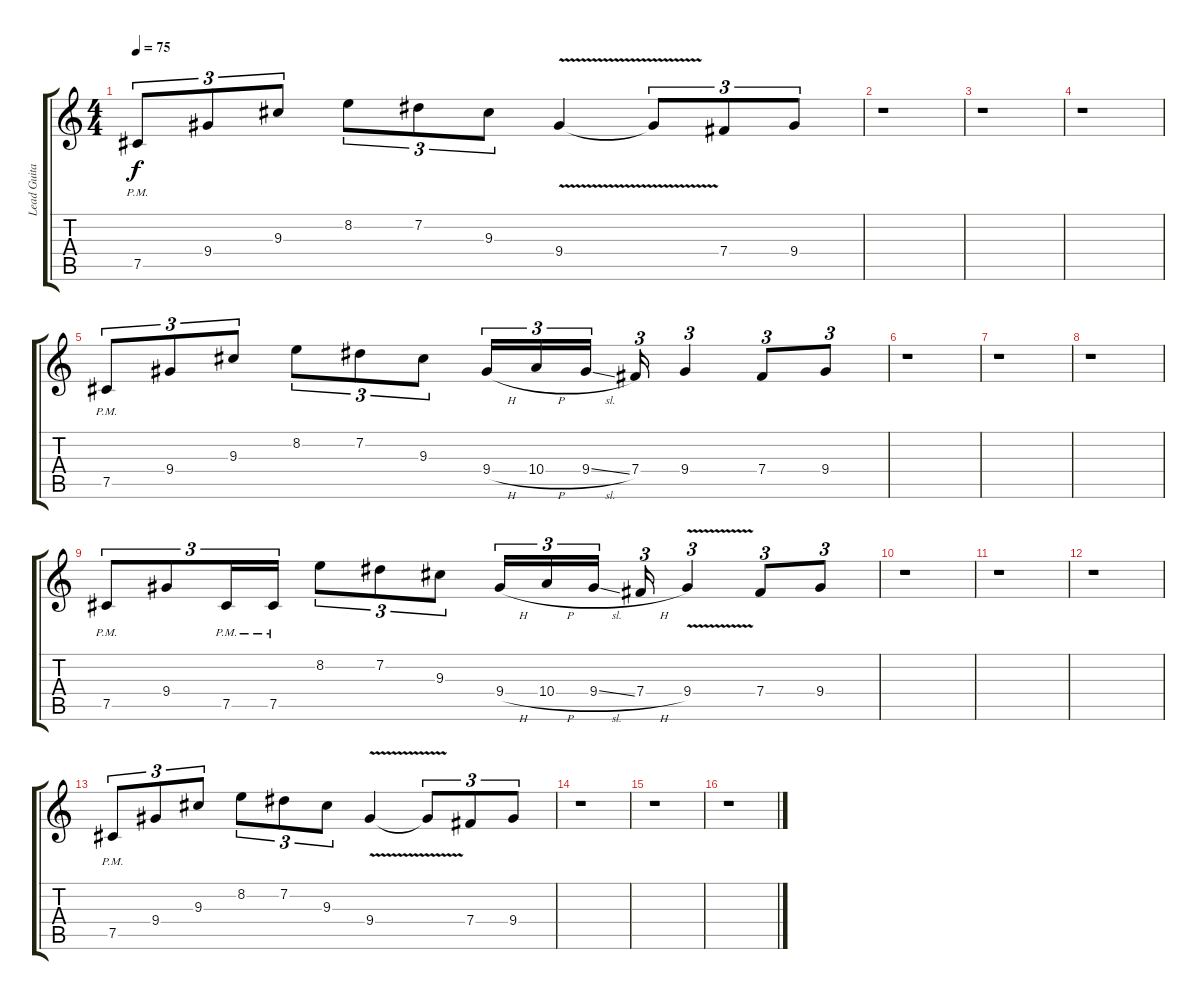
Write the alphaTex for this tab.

\track ("Lead Guitar 1 (Distortion)" "Lead Guita") {instrument overdrivenguitar}
\staff {score tabs}
\tuning (Db4 Ab3 E3 B2 Gb2 Db2) {hide}
\ts (4 4)
\tempo 75
\clef g2
\ks c
7.5{pm}.8{tu (3 2) dy f} 9.4.8{tu (3 2)} 9.3.8{tu (3 2)} 8.2.8{tu (3 2)} 7.2.8{tu (3 2)} 9.3.8{tu (3 2)} 9.4{v}.4 9.4{t}.8{tu (3 2)} 7.4.8{tu (3 2)} 9.4.8{tu (3 2)} |
r.1 |
r.1 |
r.1 |
7.5{pm}.8{tu (3 2)} 9.4.8{tu (3 2)} 9.3.8{tu (3 2)} 8.2.8{tu (3 2)} 7.2.8{tu (3 2)} 9.3.8{tu (3 2)} 9.4{h}.16{tu (3 2)} 10.4{h}.16{tu (3 2)} 9.4{sl}.16{tu (3 2)} 7.4.16{tu (3 2)} 9.4.4{tu (3 2)} 7.4.8{tu (3 2)} 9.4.8{tu (3 2)} |
r.1 |
r.1 |
r.1 |
7.5{pm}.8{tu (3 2)} 9.4.8{tu (3 2)} 7.5{pm}.16{tu (3 2)} 7.5{pm}.16{tu (3 2)} 8.2.8{tu (3 2)} 7.2.8{tu (3 2)} 9.3.8{tu (3 2)} 9.4{h}.16{tu (3 2)} 10.4{h}.16{tu (3 2)} 9.4{sl}.16{tu (3 2)} 7.4{h}.16{tu (3 2)} 9.4{v}.4{tu (3 2)} 7.4.8{tu (3 2)} 9.4.8{tu (3 2)} |
r.1 |
r.1 |
r.1 |
7.5{pm}.8{tu (3 2)} 9.4.8{tu (3 2)} 9.3.8{tu (3 2)} 8.2.8{tu (3 2)} 7.2.8{tu (3 2)} 9.3.8{tu (3 2)} 9.4{v}.4 9.4{t}.8{tu (3 2)} 7.4.8{tu (3 2)} 9.4.8{tu (3 2)} |
r.1 |
r.1 |
r.1
